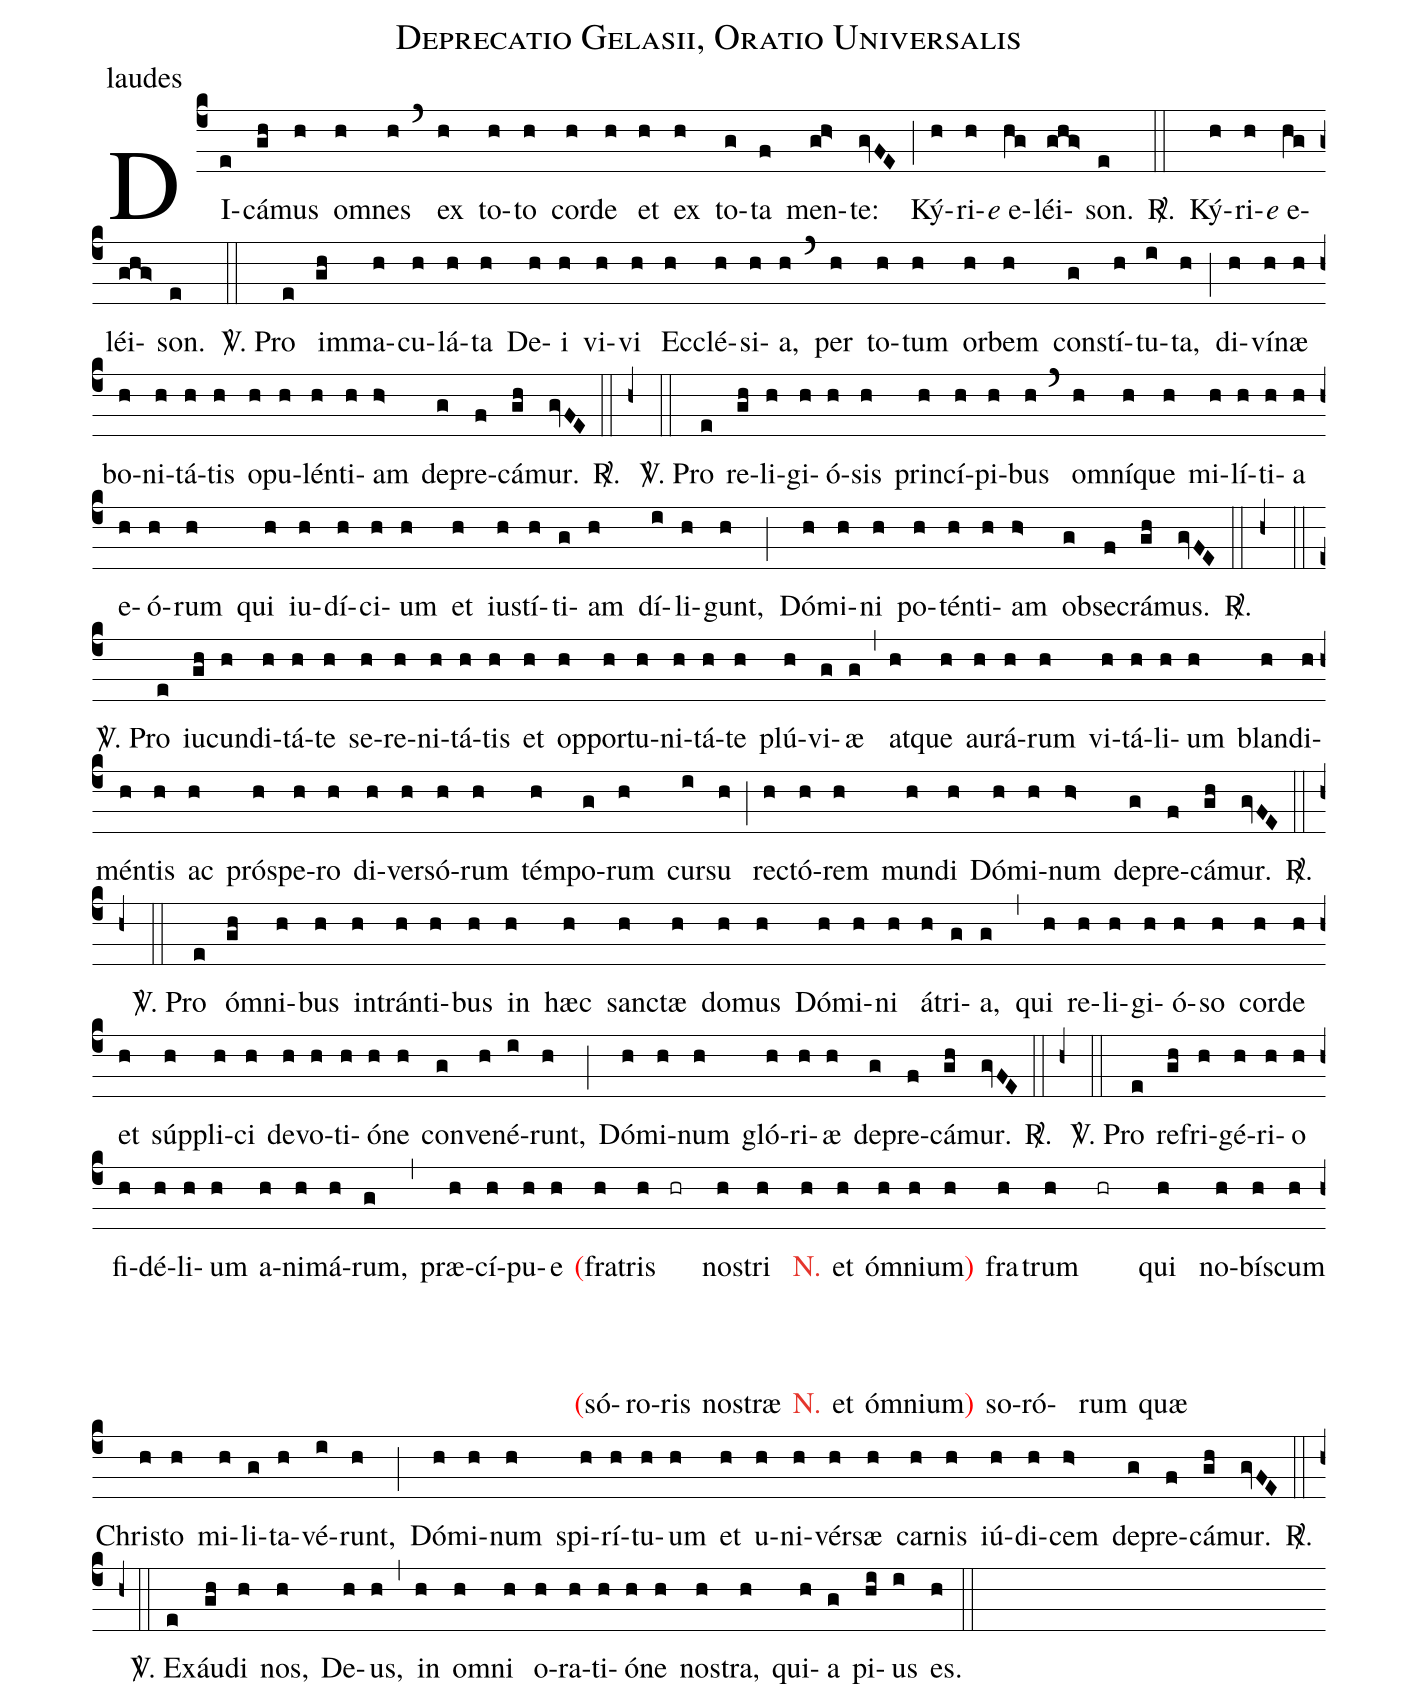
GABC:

name: Deprecatio Gelasii, Oratio Universalis;
office-part: laudes;
%%
(c4)
DI(e)cá(gh)mus(h) om(h)nes(h) (`)
ex(h) to(h)to(h) cor(h)de(h) et(h) ex(h) to(g)ta(f) men(gh>)te:(gvFE) (;)
Ký(h)ri(h)<i>e</i> {e}(hg)léi(ghg>)son.(e) <sp>R/</sp>.(::)
Ký(h)ri(h)<i>e</i> {e}(hg)léi(ghg>)son.(e) (::)

<sp>V/</sp>. Pr{o}(e) im(gh)ma(h)cu(h)lá(h)ta(h) De(h)i(h) vi(h)vi(h) Ec(h)clé(h)si(h)a,(h) (`)
per(h) to(h)tum(h) or(h)bem(h) con(g)stí(h)tu(i)ta,(h) (;)
di(h)ví(h)næ(h) bo(h)ni(h)tá(h)tis(h) o(h)pu(h)lén(h)ti(h)am(h>) de(g)pre(f)cá(gh)mur.(gvFE) <sp>R/</sp>.(::)
(h+) (::)

<sp>V/</sp>. Pr{o}(e) re(gh)li(h)gi(h)ó(h)sis(h) prin(h)cí(h)pi(h)bus(h) (`)
om(h)ní(h)que(h) mi(h)lí(h)ti(h)a(h) e(h)ó(h)rum(h) qui(h) iu(h)dí(h)ci(h)um(h) et(h) ius(h)tí(h)ti(g)am(h) dí(i)li(h)gunt,(h) (;)
Dó(h)mi(h)ni(h) po(h)tén(h)ti(h)am(h>) ob(g)se(f)crá(gh)mus.(gvFE) <sp>R/</sp>.(::)
(h+) (::)

<sp>V/</sp>. Pr{o}(e) iu(gh)cun(h)di(h)tá(h)te(h) se(h)re(h)ni(h)tá(h)tis(h) et(h) op(h)por(h)tu(h)ni(h)tá(h)te(h) plú(h)vi(g)æ(g) (,)
at(h)que(h) au(h)rá(h)rum(h) vi(h)tá(h)li(h)um(h) blan(h)di(h)mén(h)tis(h) ac(h) prós(h)pe(h)ro(h) di(h)ver(h)só(h)rum(h) tém(h)po(g)rum(h) cur(i)su(h) (;)
rec(h)tó(h)rem(h) mun(h)di(h) Dó(h)mi(h)num(h>) de(g)pre(f)cá(gh)mur.(gvFE) <sp>R/</sp>.(::)
(h+) (::)

<sp>V/</sp>. Pr{o}(e) óm(gh)ni(h)bus(h) in(h)trán(h)ti(h)bus(h) in(h) hæc(h) san(h)ctæ(h) do(h)mus(h) Dó(h)mi(h)ni(h) á(h)tri(g)a,(g) (,)
qui(h) re(h)li(h)gi(h)ó(h)so(h) cor(h)de(h) et(h) súp(h)pli(h)ci(h) de(h)vo(h)ti(h)ó(h)ne(h) con(g)ve(h)né(i)runt,(h) (;)
Dó(h)mi(h)num(h) gló(h)ri(h)æ(h) de(g)pre(f)cá(gh)mur.(gvFE) <sp>R/</sp>.(::)
(h+) (::)

<sp>V/</sp>. Pr{o}(e) re(gh)fri(h)gé(h)ri(h)o(h) fi(h)dé(h)li(h)um(h) a(h)ni(h)má(h)rum,(g) (,)
præ(h)cí(h)pu(h)e(h) <v>\vtop{\hbox{{\color{red}(}frat}\hbox{{\color{red}(}só-}}</v>(h)<v>\vtop{\hbox{ris}\hbox{ro-}}</v>(h)<v>\vtop{\hbox{}\hbox{ris}}</v>(hr)
<v>\vtop{\hbox{nos}\hbox{nos}}</v>(h)<v>\vtop{\hbox{tri}\hbox{træ}}</v>(h) <c><v>\vtop{\hbox{N.}\hbox{N.}}</v></c>(h)
<v>\vtop{\hbox{et}\hbox{et}}</v>(h) <v>\vtop{\hbox{óm}\hbox{óm}}</v>(h)<v>\vtop{\hbox{ni}\hbox{ni}}</v>(h)<v>\vtop{\hbox{um{\color{red})}}\hbox{um{\color{red})}}}</v>(h)
<v>\vtop{\hbox{fra}\hbox{so-}}</v>(h)<v>\vtop{\hbox{trum}\hbox{ró-}}</v>(h)<v>\vtop{\hbox{}\hbox{rum}}</v>(hr)
<v>\vtop{\hbox{qui}\hbox{quæ}}</v>(h) no(h)bís(h)cum(h) Chris(h)to(h) mi(h)li(g)ta(h)vé(i)runt,(h) (;)
Dó(h)mi(h)num(h) spi(h)rí(h)tu(h)um(h) et(h) u(h)ni(h)vér(h)sæ(h) car(h)nis(h) iú(h)di(h)cem(h>) de(g)pre(f)cá(gh)mur.(gvFE) <sp>R/</sp>.(::)
(h+) (::)

<sp>V/</sp>. {E}x(e)áu(gh)di(h) nos,(h) De(h)us,(h) (,)
in(h) om(h)ni(h) o(h)ra(h)ti(h)ó(h)ne(h) nos(h)tra,(h) qui(h)a(g) pi(hi)us(i) es.(h) (::)
